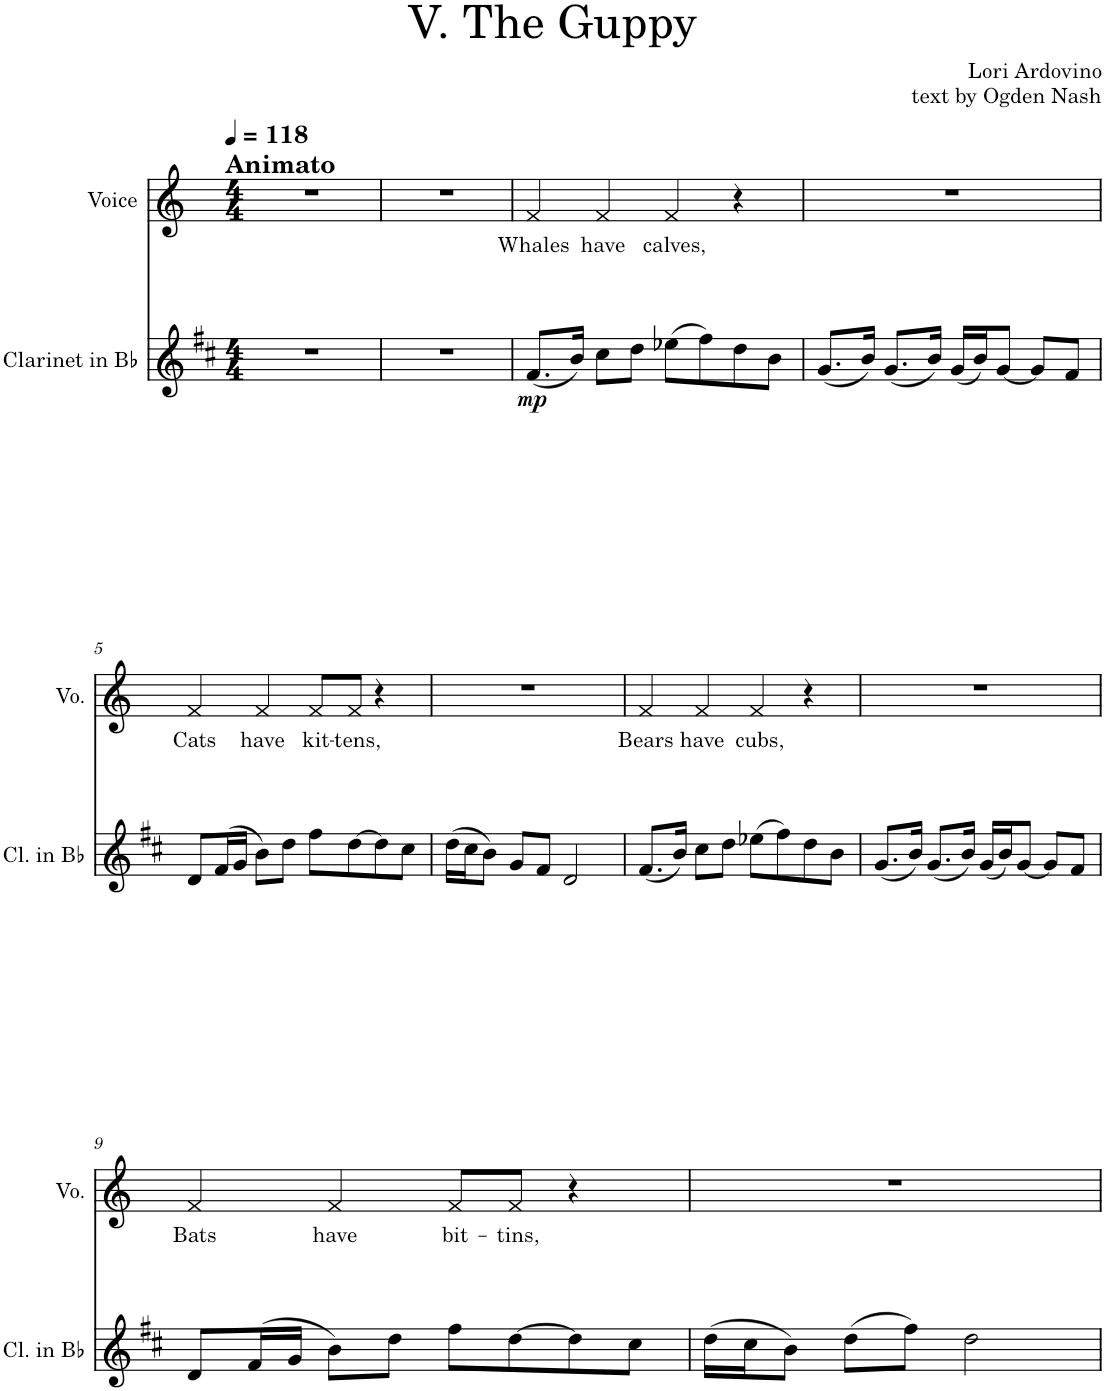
**kern	**dynam	**kern	**text
*part2	*part2	*part1	*part1
*staff2	*staff2	*staff1	*staff1
*I"Clarinet in Bb	*	*I"Voice	*
*I'Cl. in Bb	*	*I'Vo.	*
*clefG2	*	*clefG2	*
*Trd1c2	*	*	*
*k[f#c#]	*	*k[]	*
*M4/4	*	*M4/4	*
*MM118	*	*MM118	*
=1	=1	=1	=1
!	!	!LO:TX:a:t=Animato	!
1r	.	1r	.
=2	=2	=2	=2
1r	.	1r	.
=3	=3	=3	=3
!	!LO:DY:b	!	!LO:LY:b
(8.f#/L	mp	4f/	Whales
16b/Jk)	.	.	.
!	!	!	!LO:LY:b
8cc#\L	.	4f/	have
8dd\J	.	.	.
!	!	!	!LO:LY:b
(8ee-X\L	.	4f/	calves,
8ff#\)	.	.	.
8dd\	.	4r	.
8b\J	.	.	.
=4	=4	=4	=4
(8.g/L	.	1r	.
16b/Jk)	.	.	.
(8.g/L	.	.	.
16b/Jk)	.	.	.
(16g/LL	.	.	.
16b/J)	.	.	.
[8g/J	.	.	.
8g/L]	.	.	.
8f#/J	.	.	.
!!LO:LB:g=z
=5	=5	=5	=5
!	!	!	!LO:LY:b
8d/L	.	4f/	Cats
(16f#/L	.	.	.
16g/JJ	.	.	.
!	!	!	!LO:LY:b
8b\L)	.	4f/	have
8dd\J	.	.	.
!	!	!	!LO:LY:b
8ff#\L	.	8f/L	kit-
!	!	!	!LO:LY:b
[8dd\	.	8f/J	-tens,
8dd\]	.	4r	.
8cc#\J	.	.	.
=6	=6	=6	=6
(16dd\LL	.	1r	.
16cc#\J	.	.	.
8b\J)	.	.	.
8g/L	.	.	.
8f#/J	.	.	.
2d/	.	.	.
=7	=7	=7	=7
!	!	!	!LO:LY:b
(8.f#/L	.	4f/	Bears
16b/Jk)	.	.	.
!	!	!	!LO:LY:b
8cc#\L	.	4f/	have
8dd\J	.	.	.
!	!	!	!LO:LY:b
(8ee-X\L	.	4f/	cubs,
8ff#\)	.	.	.
8dd\	.	4r	.
8b\J	.	.	.
=8	=8	=8	=8
(8.g/L	.	1r	.
16b/Jk)	.	.	.
(8.g/L	.	.	.
16b/Jk)	.	.	.
(16g/LL	.	.	.
16b/J)	.	.	.
[8g/J	.	.	.
8g/L]	.	.	.
8f#/J	.	.	.
!!LO:LB:g=z
=9	=9	=9	=9
!	!	!	!LO:LY:b
8d/L	.	4f/	Bats
(16f#/L	.	.	.
16g/JJ	.	.	.
!	!	!	!LO:LY:b
8b\L)	.	4f/	have
8dd\J	.	.	.
!	!	!	!LO:LY:b
8ff#\L	.	8f/L	bit-
!	!	!	!LO:LY:b
[8dd\	.	8f/J	-tins,
8dd\]	.	4r	.
8cc#\J	.	.	.
=10	=10	=10	=10
(16dd\LL	.	1r	.
16cc#\J	.	.	.
8b\J)	.	.	.
(8dd\L	.	.	.
8ff#\J)	.	.	.
2dd\	.	.	.
=	=	=	=
*-	*-	*-	*-
